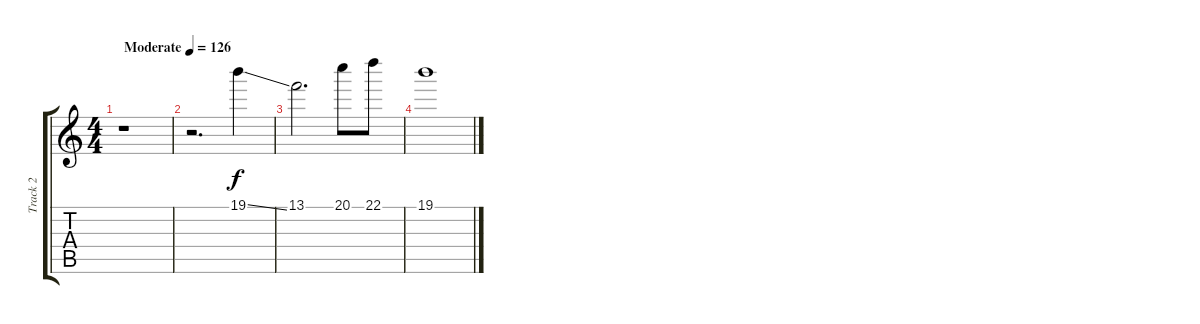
\track ("Track 2" "Track 2") {instrument electricguitarclean}
\staff {score tabs}
\tuning (E4 B3 G3 D3 A2 D2) {hide}
\ts (4 4)
\tempo (126 "Moderate")
\clef g2
\ks c
r.1{dy f instrument electricguitarclean} |
r.2{d} 19.1{ss}.4 |
13.1.2{d} 20.1.8 22.1.8 |
19.1.1
